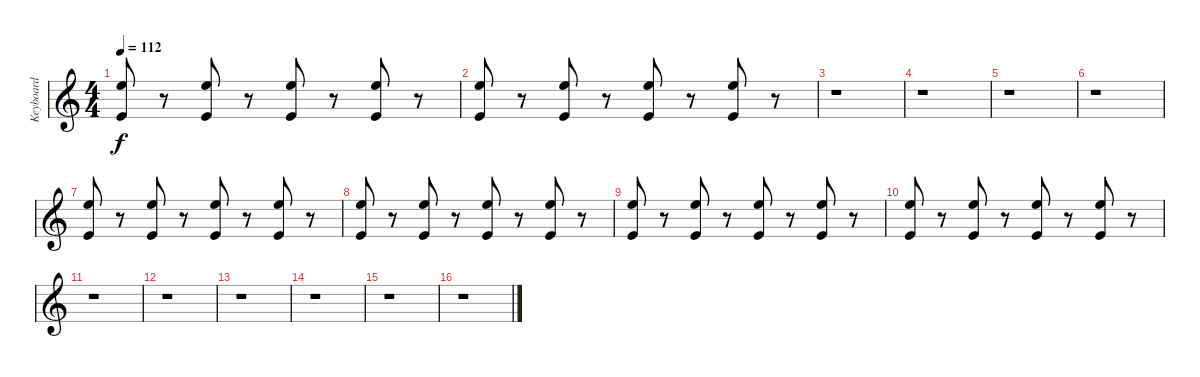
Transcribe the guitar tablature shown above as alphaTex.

\track ("Keyboard" "Keyboard") {instrument brightacousticpiano}
\staff {score}
\tuning (E4 B3 G3 D3 A2 E2) {hide}
\ts (4 4)
\tempo 112
\clef g2
\ks c
(12.1 14.4).8{dy f} r.8 (12.1 14.4).8 r.8 (12.1 14.4).8 r.8 (12.1 14.4).8 r.8 |
(12.1 14.4).8 r.8 (12.1 14.4).8 r.8 (12.1 14.4).8 r.8 (12.1 14.4).8 r.8 |
r.1 |
r.1 |
r.1 |
r.1 |
(0.1 17.2).8 r.8 (0.1 17.2).8 r.8 (0.1 17.2).8 r.8 (0.1 17.2).8 r.8 |
(0.1 17.2).8 r.8 (0.1 17.2).8 r.8 (0.1 17.2).8 r.8 (0.1 17.2).8 r.8 |
(0.1 17.2).8 r.8 (0.1 17.2).8 r.8 (0.1 17.2).8 r.8 (0.1 17.2).8 r.8 |
(0.1 17.2).8 r.8 (0.1 17.2).8 r.8 (0.1 17.2).8 r.8 (0.1 17.2).8 r.8 |
r.1 |
r.1 |
r.1 |
r.1 |
r.1 |
r.1
